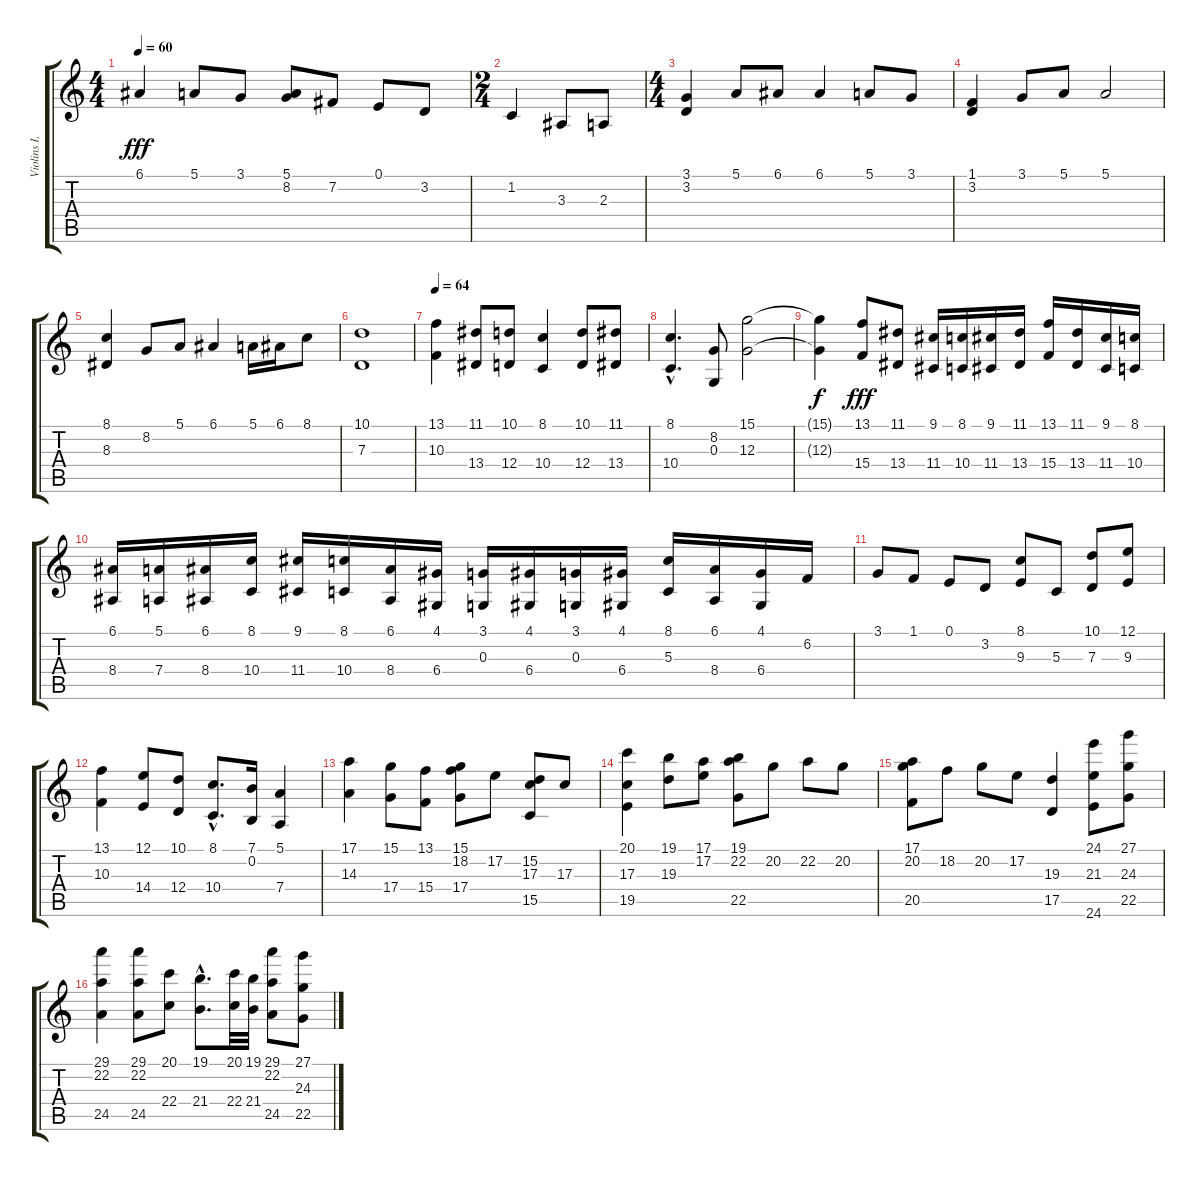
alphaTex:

\track ("Violins I, II       " "Violins I,") {instrument stringensemble2}
\staff {score tabs}
\tuning (E4 B3 G3 D3 A2 E2) {hide}
\ts (4 4)
\tempo 60
\clef g2
\ks c
6.1.4{dy fff} 5.1.8 3.1.8 (5.1 8.2).8 7.2.8 0.1.8 3.2.8 |
\ts (2 4)
1.2.4 3.3.8 2.3.8 |
\ts (4 4)
(3.1 3.2).4 5.1.8 6.1.8 6.1.4 5.1.8 3.1.8 |
(1.1 3.2).4 3.1.8 5.1.8 5.1.2 |
(8.1 8.3).4 8.2.8 5.1.8 6.1.4 5.1.16 6.1.16 8.1.8 |
(10.1 7.3).1 |
\tempo 64
(13.1 10.3).4 (11.1 13.4).8 (10.1 12.4).8 (8.1 10.4).4 (10.1 12.4).8 (11.1 13.4).8 |
(8.1{hac} 10.4{hac}).4{d} (8.2 0.3).8 (15.1 12.3).2 |
(15.1{t} 12.3{t}).4{dy f} (13.1 15.4).8{dy fff} (11.1 13.4).8 (9.1 11.4).16 (8.1 10.4).16 (9.1 11.4).16 (11.1 13.4).16 (13.1 15.4).16 (11.1 13.4).16 (9.1 11.4).16 (8.1 10.4).16 |
(6.1 8.4).16 (5.1 7.4).16 (6.1 8.4).16 (8.1 10.4).16 (9.1 11.4).16 (8.1 10.4).16 (6.1 8.4).16 (4.1 6.4).16 (3.1 0.3).16 (4.1 6.4).16 (3.1 0.3).16 (4.1 6.4).16 (8.1 5.3).16 (6.1 8.4).16 (4.1 6.4).16 6.2.16 |
3.1.8 1.1.8{volume 8 instrument stringensemble1} 0.1.8 3.2.8 (8.1 9.3).8 5.3.8 (10.1 7.3).8 (12.1 9.3).8 |
(13.1 10.3).4 (12.1 14.4).8 (10.1 12.4).8 (8.1{hac} 10.4{hac}).8{d} (7.1 0.2).16 (5.1 7.4).4 |
(17.1 14.3).4 (15.1 17.4).8 (13.1 15.4).8 (15.1 18.2 17.4).8 17.2.8 (15.2 17.3 15.5).8 17.3.8 |
(20.1 17.3 19.5).4 (19.1 19.3).8 (17.1 17.2).8 (19.1 22.2 22.5).8 20.2.8 22.2.8 20.2.8 |
(17.1 20.2 20.5).8 18.2.8 20.2.8 17.2.8 (19.3 17.5).4 (24.1 21.3 24.6).8 (27.1 24.3 22.5).8 |
(29.1 22.2 24.5).4 (29.1 22.2 24.5).8 (20.1 22.4).8 (19.1{hac} 21.4{hac}).8{d} (20.1 22.4).32 (19.1 21.4).32 (29.1 22.2 24.5).8 (27.1 24.3 22.5).8
